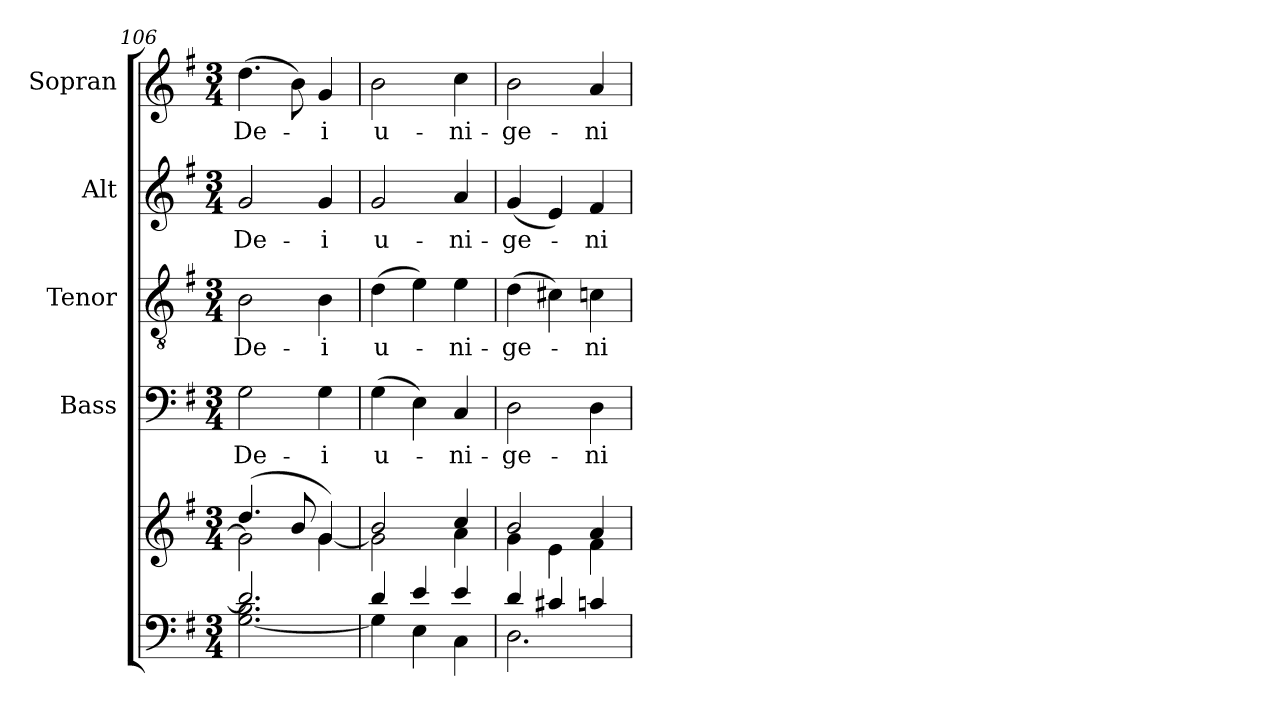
**kern	**kern	**kern	**text	**kern	**text	**kern	**text	**kern	**text
*part5	*part5	*part4	*part4	*part3	*part3	*part2	*part2	*part1	*part1
*staff6	*staff5	*staff4	*staff4	*staff3	*staff3	*staff2	*staff2	*staff1	*staff1
*	*	*I"Bass	*	*I"Tenor	*	*I"Alt	*	*I"Sopran	*
*	*	*I'B.	*	*I'T.	*	*I'A.	*	*I'S.	*
*clefF4	*clefG2	*clefF4	*	*clefGv2	*	*clefG2	*	*clefG2	*
*k[f#]	*k[f#]	*k[f#]	*	*k[f#]	*	*k[f#]	*	*k[f#]	*
*G:	*G:	*G:	*	*G:	*	*G:	*	*G:	*
*M3/4	*M3/4	*M3/4	*	*M3/4	*	*M3/4	*	*M3/4	*
=106	=106	=106	=106	=106	=106	=106	=106	=106	=106
*^	*^	*	*	*	*	*	*	*	*
!	!	!	!	!	!LO:LY:b	!	!LO:LY:b	!	!LO:LY:b	!	!LO:LY:b
2.d/]	[<2.G\ 2.B\	(4.dd/	2g\]	2G\	De-	2B\	De-	2g/	De-	(>4.dd\	De-
.	.	8b/	.	.	.	.	.	.	.	8b\)	.
!	!	!	!	!	!LO:LY:b	!	!LO:LY:b	!	!LO:LY:b	!	!LO:LY:b
.	.	4g/)	[<4g\	4G\	-i	4B\	-i	4g/	-i	4g/	-i
=107	=107	=107	=107	=107	=107	=107	=107	=107	=107	=107	=107
!	!	!	!	!	!LO:LY:b	!	!LO:LY:b	!	!LO:LY:b	!	!LO:LY:b
4d/	4G\]	2b/	2g\]	(>4G\	u-	(>4d\	u-	2g/	u-	2b\	u-
4e/	4E\	.	.	4E\)	.	4e\)	.	.	.	.	.
!	!	!	!	!	!LO:LY:b	!	!LO:LY:b	!	!LO:LY:b	!	!LO:LY:b
4e/	4C\	4cc/	4a\	4C/	-ni-	4e\	-ni-	4a/	-ni-	4cc\	-ni-
=108	=108	=108	=108	=108	=108	=108	=108	=108	=108	=108	=108
!	!	!	!	!	!LO:LY:b	!	!LO:LY:b	!	!LO:LY:b	!	!LO:LY:b
4d/	2.D\	2b/	4g\	2D\	-ge-	(>4d\	-ge-	(<4g/	-ge-	2b\	-ge-
4c#X/	.	.	4e\	.	.	4c#X\)	.	4e/)	.	.	.
!	!	!	!	!	!LO:LY:b	!	!LO:LY:b	!	!LO:LY:b	!	!LO:LY:b
4cn/	.	4a/	4f#\	4D\	-ni-	4cn\	-ni-	4f#/	-ni-	4a/	-ni-
*v	*v	*	*	*	*	*	*	*	*	*	*
*	*v	*v	*	*	*	*	*	*	*	*
=	=	=	=	=	=	=	=	=	=
*-	*-	*-	*-	*-	*-	*-	*-	*-	*-
